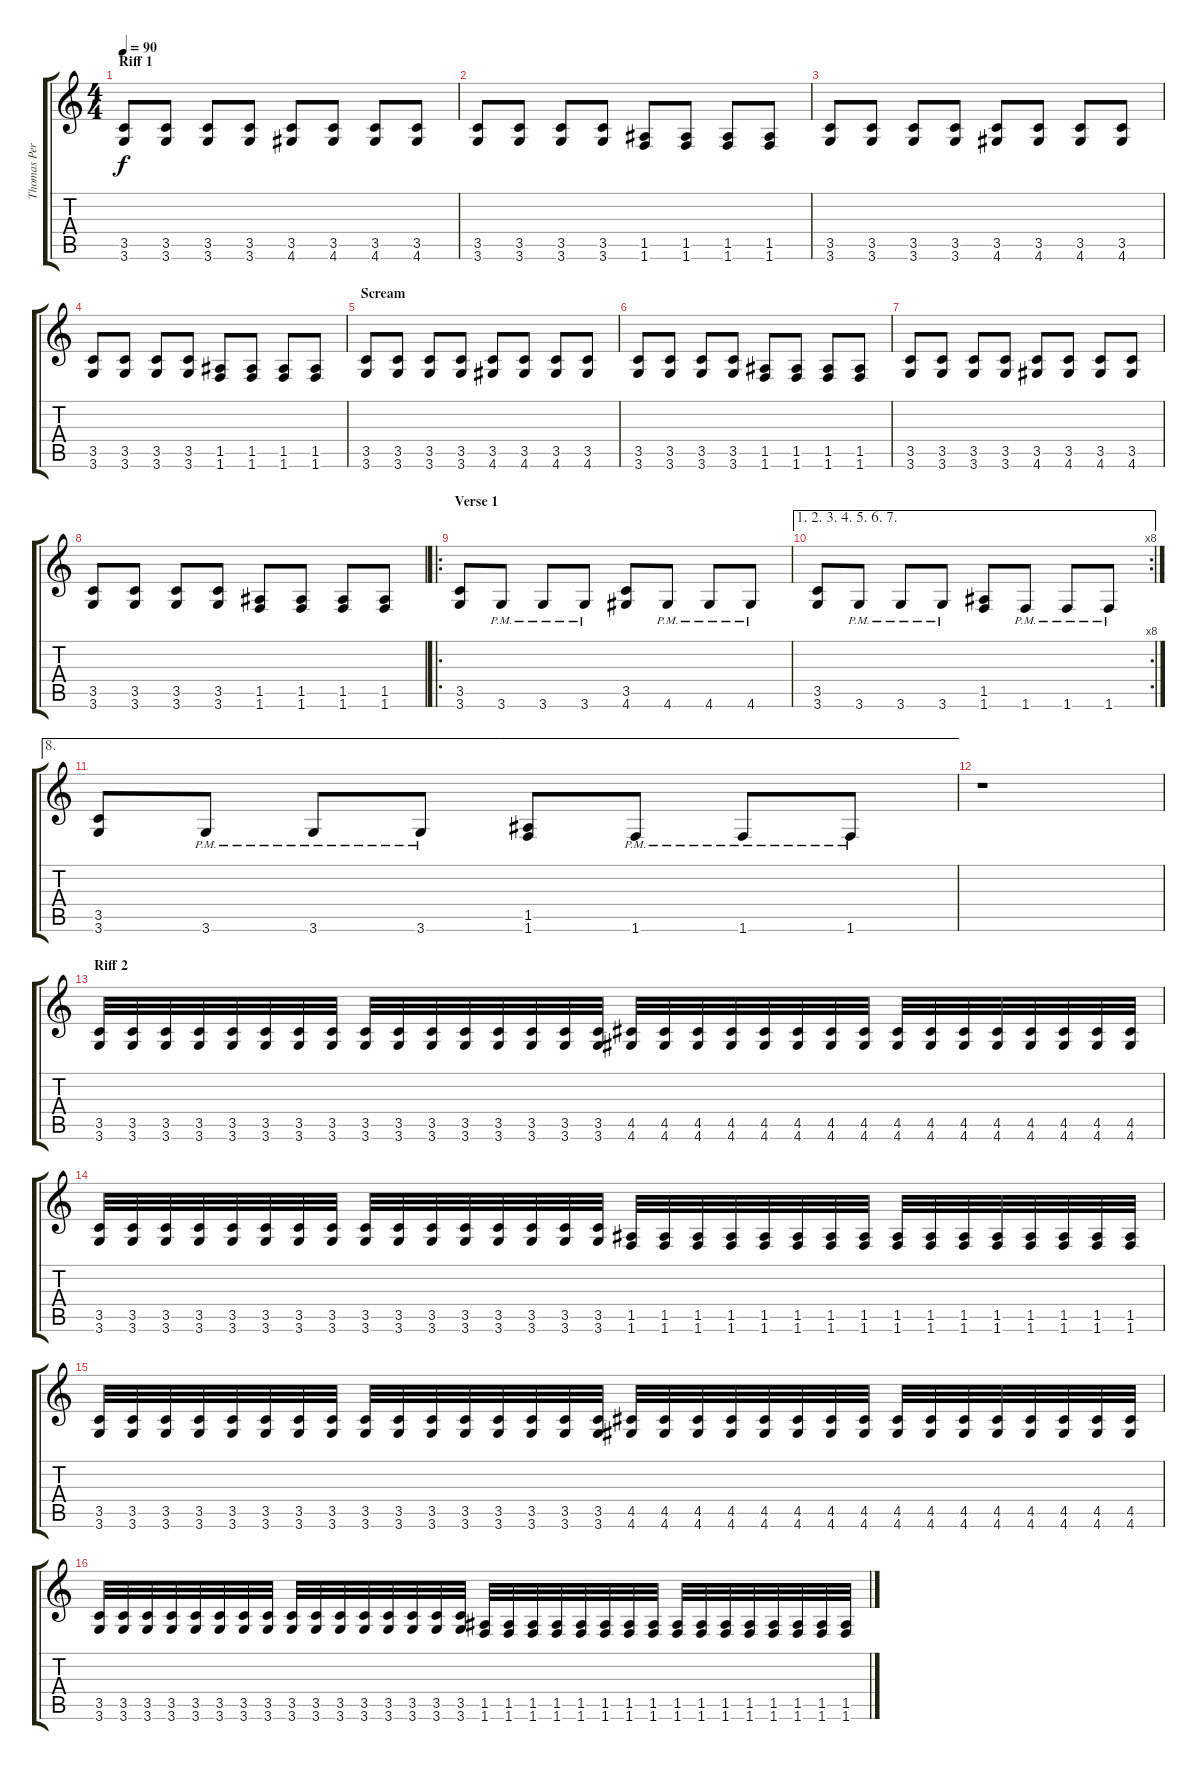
\track ("Thomas Perlai" "Thomas Per") {instrument distortionguitar}
\staff {score tabs}
\tuning (E4 B3 G3 D3 A2 E2) {hide}
\ts (4 4)
\section ("" "Riff 1")
\tempo 90
\clef g2
\ks c
(3.5 3.6).8{dy f} (3.5 3.6).8 (3.5 3.6).8 (3.5 3.6).8 (3.5 4.6).8 (3.5 4.6).8 (3.5 4.6).8 (3.5 4.6).8 |
(3.5 3.6).8 (3.5 3.6).8 (3.5 3.6).8 (3.5 3.6).8 (1.5 1.6).8 (1.5 1.6).8 (1.5 1.6).8 (1.5 1.6).8 |
(3.5 3.6).8 (3.5 3.6).8 (3.5 3.6).8 (3.5 3.6).8 (3.5 4.6).8 (3.5 4.6).8 (3.5 4.6).8 (3.5 4.6).8 |
(3.5 3.6).8 (3.5 3.6).8 (3.5 3.6).8 (3.5 3.6).8 (1.5 1.6).8 (1.5 1.6).8 (1.5 1.6).8 (1.5 1.6).8 |
\section ("" "Scream")
(3.5 3.6).8 (3.5 3.6).8 (3.5 3.6).8 (3.5 3.6).8 (3.5 4.6).8 (3.5 4.6).8 (3.5 4.6).8 (3.5 4.6).8 |
(3.5 3.6).8 (3.5 3.6).8 (3.5 3.6).8 (3.5 3.6).8 (1.5 1.6).8 (1.5 1.6).8 (1.5 1.6).8 (1.5 1.6).8 |
(3.5 3.6).8 (3.5 3.6).8 (3.5 3.6).8 (3.5 3.6).8 (3.5 4.6).8 (3.5 4.6).8 (3.5 4.6).8 (3.5 4.6).8 |
(3.5 3.6).8 (3.5 3.6).8 (3.5 3.6).8 (3.5 3.6).8 (1.5 1.6).8 (1.5 1.6).8 (1.5 1.6).8 (1.5 1.6).8 |
\ro
\section ("" "Verse 1")
(3.5 3.6).8 3.6{pm}.8 3.6{pm}.8 3.6{pm}.8 (3.5 4.6).8 4.6{pm}.8 4.6{pm}.8 4.6{pm}.8 |
\ae (1 2 3 4 5 6 7)
\rc 8
(3.5 3.6).8 3.6{pm}.8 3.6{pm}.8 3.6{pm}.8 (1.5 1.6).8 1.6{pm}.8 1.6{pm}.8 1.6{pm}.8 |
\ae 8
(3.5 3.6).8 3.6{pm}.8 3.6{pm}.8 3.6{pm}.8 (1.5 1.6).8 1.6{pm}.8 1.6{pm}.8 1.6{pm}.8 |
r.1 |
\section ("" "Riff 2")
(3.5 3.6).32 (3.5 3.6).32 (3.5 3.6).32 (3.5 3.6).32 (3.5 3.6).32 (3.5 3.6).32 (3.5 3.6).32 (3.5 3.6).32 (3.5 3.6).32 (3.5 3.6).32 (3.5 3.6).32 (3.5 3.6).32 (3.5 3.6).32 (3.5 3.6).32 (3.5 3.6).32 (3.5 3.6).32 (4.5 4.6).32 (4.5 4.6).32 (4.5 4.6).32 (4.5 4.6).32 (4.5 4.6).32 (4.5 4.6).32 (4.5 4.6).32 (4.5 4.6).32 (4.5 4.6).32 (4.5 4.6).32 (4.5 4.6).32 (4.5 4.6).32 (4.5 4.6).32 (4.5 4.6).32 (4.5 4.6).32 (4.5 4.6).32 |
(3.5 3.6).32 (3.5 3.6).32 (3.5 3.6).32 (3.5 3.6).32 (3.5 3.6).32 (3.5 3.6).32 (3.5 3.6).32 (3.5 3.6).32 (3.5 3.6).32 (3.5 3.6).32 (3.5 3.6).32 (3.5 3.6).32 (3.5 3.6).32 (3.5 3.6).32 (3.5 3.6).32 (3.5 3.6).32 (1.5 1.6).32 (1.5 1.6).32 (1.5 1.6).32 (1.5 1.6).32 (1.5 1.6).32 (1.5 1.6).32 (1.5 1.6).32 (1.5 1.6).32 (1.5 1.6).32 (1.5 1.6).32 (1.5 1.6).32 (1.5 1.6).32 (1.5 1.6).32 (1.5 1.6).32 (1.5 1.6).32 (1.5 1.6).32 |
(3.5 3.6).32 (3.5 3.6).32 (3.5 3.6).32 (3.5 3.6).32 (3.5 3.6).32 (3.5 3.6).32 (3.5 3.6).32 (3.5 3.6).32 (3.5 3.6).32 (3.5 3.6).32 (3.5 3.6).32 (3.5 3.6).32 (3.5 3.6).32 (3.5 3.6).32 (3.5 3.6).32 (3.5 3.6).32 (4.5 4.6).32 (4.5 4.6).32 (4.5 4.6).32 (4.5 4.6).32 (4.5 4.6).32 (4.5 4.6).32 (4.5 4.6).32 (4.5 4.6).32 (4.5 4.6).32 (4.5 4.6).32 (4.5 4.6).32 (4.5 4.6).32 (4.5 4.6).32 (4.5 4.6).32 (4.5 4.6).32 (4.5 4.6).32 |
(3.5 3.6).32 (3.5 3.6).32 (3.5 3.6).32 (3.5 3.6).32 (3.5 3.6).32 (3.5 3.6).32 (3.5 3.6).32 (3.5 3.6).32 (3.5 3.6).32 (3.5 3.6).32 (3.5 3.6).32 (3.5 3.6).32 (3.5 3.6).32 (3.5 3.6).32 (3.5 3.6).32 (3.5 3.6).32 (1.5 1.6).32 (1.5 1.6).32 (1.5 1.6).32 (1.5 1.6).32 (1.5 1.6).32 (1.5 1.6).32 (1.5 1.6).32 (1.5 1.6).32 (1.5 1.6).32 (1.5 1.6).32 (1.5 1.6).32 (1.5 1.6).32 (1.5 1.6).32 (1.5 1.6).32 (1.5 1.6).32 (1.5 1.6).32
